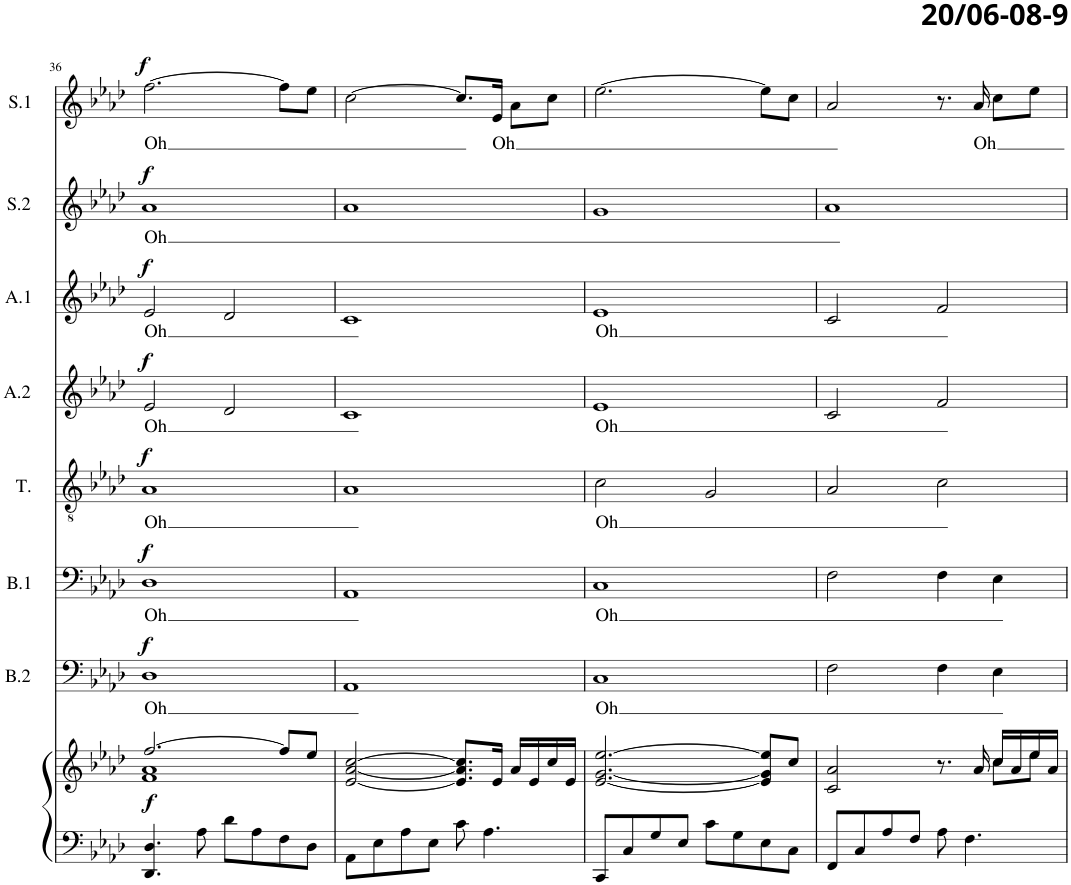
**kern	**kern	**dynam	**kern	**text	**dynam	**kern	**text	**dynam	**kern	**text	**dynam	**kern	**text	**dynam	**kern	**text	**dynam	**kern	**text	**dynam	**kern	**text	**dynam
*part8	*part8	*part8	*part7	*part7	*part7	*part6	*part6	*part6	*part5	*part5	*part5	*part4	*part4	*part4	*part3	*part3	*part3	*part2	*part2	*part2	*part1	*part1	*part1
*staff9	*staff8	*staff8/9	*staff7	*staff7	*staff7	*staff6	*staff6	*staff6	*staff5	*staff5	*staff5	*staff4	*staff4	*staff4	*staff3	*staff3	*staff3	*staff2	*staff2	*staff2	*staff1	*staff1	*staff1
*I"Piano	*	*	*I"Bas 2	*	*	*I"Bas 1	*	*	*I"Tenor	*	*	*I"Alt 2	*	*	*I"Alt 1	*	*	*I"Sopr.2	*	*	*I"Sopr.1	*	*
*I'Pno	*	*	*I'B.2	*	*	*I'B.1	*	*	*I'T.	*	*	*I'A.2	*	*	*I'A.1	*	*	*I'S.2	*	*	*I'S.1	*	*
!!LO:PB:g=z
*clefF4	*clefG2	*	*clefF4	*	*	*clefF4	*	*	*clefGv2	*	*	*clefG2	*	*	*clefG2	*	*	*clefG2	*	*	*clefG2	*	*
*	*	*	*	*	*	*	*	*	*	*	*	*	*	*	*	*	*	*Trd1c2	*	*	*Trd1c2	*	*
*k[b-e-a-d-]	*k[b-e-a-d-]	*	*k[b-e-a-d-]	*	*	*k[b-e-a-d-]	*	*	*k[b-e-a-d-]	*	*	*k[b-e-a-d-]	*	*	*k[b-e-a-d-]	*	*	*k[b-e-a-d-]	*	*	*k[b-e-a-d-]	*	*
*M4/4	*M4/4	*	*M4/4	*	*	*M4/4	*	*	*M4/4	*	*	*M4/4	*	*	*M4/4	*	*	*M4/4	*	*	*M4/4	*	*
=36	=36	=36	=36	=36	=36	=36	=36	=36	=36	=36	=36	=36	=36	=36	=36	=36	=36	=36	=36	=36	=36	=36	=36
*	*^	*	*	*	*	*	*	*	*	*	*	*	*	*	*	*	*	*	*	*	*	*	*
!	!	!	!LO:DY:b	!	!LO:LY:b	!LO:DY:a	!	!LO:LY:b	!LO:DY:a	!	!LO:LY:b	!LO:DY:a	!	!LO:LY:b	!LO:DY:a	!	!LO:LY:b	!LO:DY:a	!	!LO:LY:b	!LO:DY:a	!	!LO:LY:b	!LO:DY:a
4.DD-/ 4.D-/	[2.ff/	1f 1a-	f	1D-	Oh	f	1D-	Oh	f	1A-	Oh	f	2e-/	Oh	f	2e-/	Oh	f	1a-	Oh	f	[2.ff\	Oh	f
8A-\	.	.	.	.	.	.	.	.	.	.	.	.	.	.	.	.	.	.	.	.	.	.	.	.
8d-\L	.	.	.	.	.	.	.	.	.	.	.	.	2d-/	.	.	2d-/	.	.	.	.	.	.	.	.
8A-\	.	.	.	.	.	.	.	.	.	.	.	.	.	.	.	.	.	.	.	.	.	.	.	.
8F\	8ff/L]	.	.	.	.	.	.	.	.	.	.	.	.	.	.	.	.	.	.	.	.	8ff\L]	.	.
8D-\J	8ee-/J	.	.	.	.	.	.	.	.	.	.	.	.	.	.	.	.	.	.	.	.	8ee-\J	.	.
*	*v	*v	*	*	*	*	*	*	*	*	*	*	*	*	*	*	*	*	*	*	*	*	*	*
=37	=37	=37	=37	=37	=37	=37	=37	=37	=37	=37	=37	=37	=37	=37	=37	=37	=37	=37	=37	=37	=37	=37	=37
8AA-\L	[2e-/ [2a-/ [2cc/	.	1AA-	.	.	1AA-	.	.	1A-	.	.	1c	.	.	1c	.	.	1a-	.	.	[2cc\	.	.
8E-\	.	.	.	.	.	.	.	.	.	.	.	.	.	.	.	.	.	.	.	.	.	.	.
8A-\	.	.	.	.	.	.	.	.	.	.	.	.	.	.	.	.	.	.	.	.	.	.	.
8E-\J	.	.	.	.	.	.	.	.	.	.	.	.	.	.	.	.	.	.	.	.	.	.	.
8c\	8.e-/] 8.a-/] 8.cc/]L	.	.	.	.	.	.	.	.	.	.	.	.	.	.	.	.	.	.	.	8.cc/L]	.	.
4.A-\	.	.	.	.	.	.	.	.	.	.	.	.	.	.	.	.	.	.	.	.	.	.	.
!	!	!	!	!	!	!	!	!	!	!	!	!	!	!	!	!	!	!	!	!	!	!LO:LY:b	!
.	16e-/Jk	.	.	.	.	.	.	.	.	.	.	.	.	.	.	.	.	.	.	.	16e-/Jk	Oh	.
.	16a-/LL	.	.	.	.	.	.	.	.	.	.	.	.	.	.	.	.	.	.	.	8a-\L	.	.
.	16e-/	.	.	.	.	.	.	.	.	.	.	.	.	.	.	.	.	.	.	.	.	.	.
.	16cc/	.	.	.	.	.	.	.	.	.	.	.	.	.	.	.	.	.	.	.	8cc\J	.	.
.	16e-/JJ	.	.	.	.	.	.	.	.	.	.	.	.	.	.	.	.	.	.	.	.	.	.
=38	=38	=38	=38	=38	=38	=38	=38	=38	=38	=38	=38	=38	=38	=38	=38	=38	=38	=38	=38	=38	=38	=38	=38
!	!	!	!	!LO:LY:b	!	!	!LO:LY:b	!	!	!LO:LY:b	!	!	!LO:LY:b	!	!	!LO:LY:b	!	!	!	!	!	!	!
8CC/L	[2.e-/ [2.g/ [2.ee-/	.	1C	Oh	.	1C	Oh	.	2c\	Oh	.	1e-	Oh	.	1e-	Oh	.	1g	.	.	[2.ee-\	.	.
8C/	.	.	.	.	.	.	.	.	.	.	.	.	.	.	.	.	.	.	.	.	.	.	.
8G/	.	.	.	.	.	.	.	.	.	.	.	.	.	.	.	.	.	.	.	.	.	.	.
8E-/J	.	.	.	.	.	.	.	.	.	.	.	.	.	.	.	.	.	.	.	.	.	.	.
8c\L	.	.	.	.	.	.	.	.	2G/	.	.	.	.	.	.	.	.	.	.	.	.	.	.
8G\	.	.	.	.	.	.	.	.	.	.	.	.	.	.	.	.	.	.	.	.	.	.	.
8E-\	8e-/] 8g/] 8ee-/]L	.	.	.	.	.	.	.	.	.	.	.	.	.	.	.	.	.	.	.	8ee-\L]	.	.
8C\J	8cc/J	.	.	.	.	.	.	.	.	.	.	.	.	.	.	.	.	.	.	.	8cc\J	.	.
=39	=39	=39	=39	=39	=39	=39	=39	=39	=39	=39	=39	=39	=39	=39	=39	=39	=39	=39	=39	=39	=39	=39	=39
*	*^	*	*	*	*	*	*	*	*	*	*	*	*	*	*	*	*	*	*	*	*	*	*
8FF/L	2c/ 2a-/	2.ryy	.	2F\	.	.	2F\	.	.	2A-/	.	.	2c/	.	.	2c/	.	.	1a-	.	.	2a-/	.	.
8C/	.	.	.	.	.	.	.	.	.	.	.	.	.	.	.	.	.	.	.	.	.	.	.	.
8A-/	.	.	.	.	.	.	.	.	.	.	.	.	.	.	.	.	.	.	.	.	.	.	.	.
8F/J	.	.	.	.	.	.	.	.	.	.	.	.	.	.	.	.	.	.	.	.	.	.	.	.
8A-\	8.r	.	.	4F\	.	.	4F\	.	.	2c\	.	.	2f/	.	.	2f/	.	.	.	.	.	8.r	.	.
4.F\	.	.	.	.	.	.	.	.	.	.	.	.	.	.	.	.	.	.	.	.	.	.	.	.
!	!	!	!	!	!	!	!	!	!	!	!	!	!	!	!	!	!	!	!	!	!	!	!LO:LY:b	!
.	16a-/	.	.	.	.	.	.	.	.	.	.	.	.	.	.	.	.	.	.	.	.	16a-/	Oh	.
.	16cc/LL	8cc\L	.	4E-\	.	.	4E-\	.	.	.	.	.	.	.	.	.	.	.	.	.	.	8cc\L	.	.
.	16a-/	.	.	.	.	.	.	.	.	.	.	.	.	.	.	.	.	.	.	.	.	.	.	.
.	16ee-/	8ee-\J	.	.	.	.	.	.	.	.	.	.	.	.	.	.	.	.	.	.	.	8ee-\J	.	.
.	16a-/JJ	.	.	.	.	.	.	.	.	.	.	.	.	.	.	.	.	.	.	.	.	.	.	.
*	*v	*v	*	*	*	*	*	*	*	*	*	*	*	*	*	*	*	*	*	*	*	*	*	*
=	=	=	=	=	=	=	=	=	=	=	=	=	=	=	=	=	=	=	=	=	=	=	=
*-	*-	*-	*-	*-	*-	*-	*-	*-	*-	*-	*-	*-	*-	*-	*-	*-	*-	*-	*-	*-	*-	*-	*-
